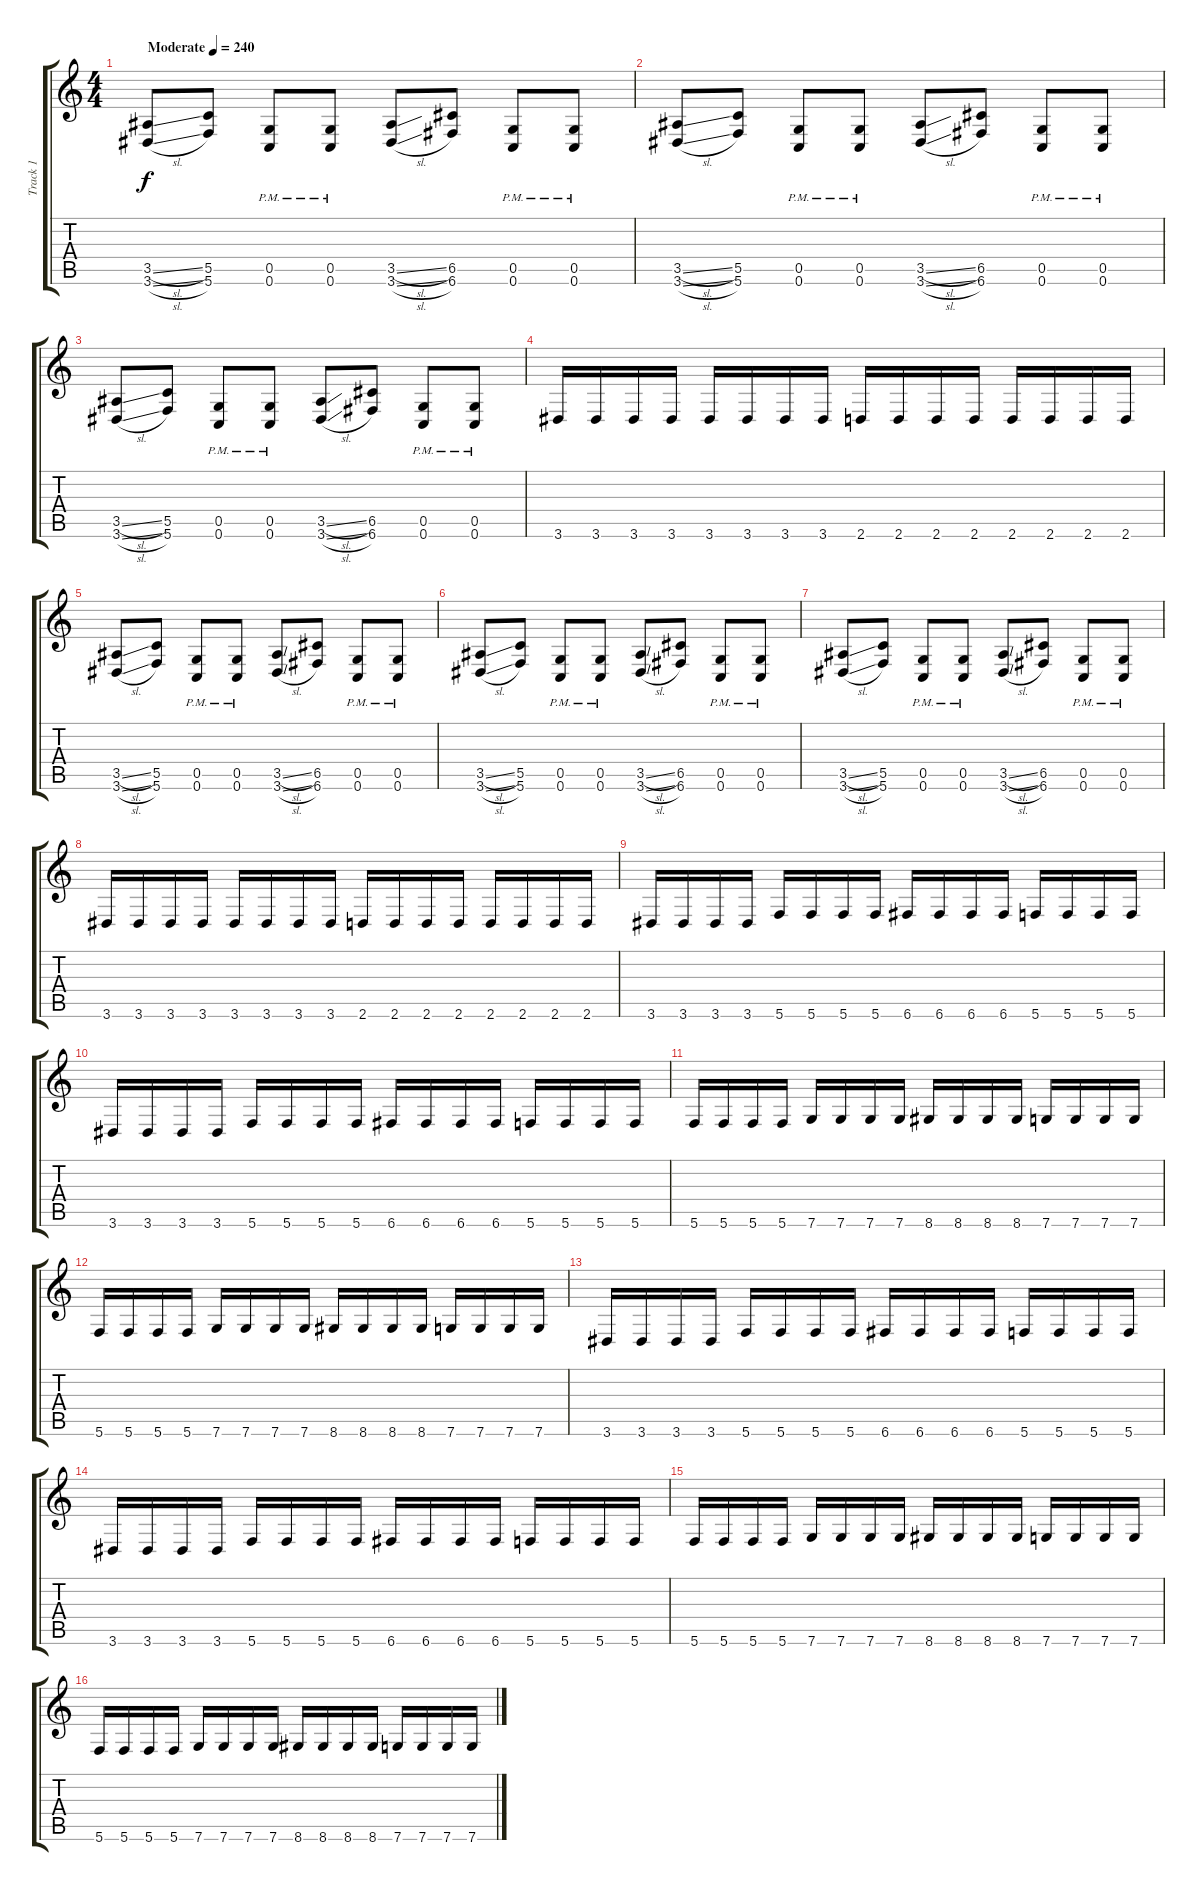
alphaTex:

\track ("Track 1" "Track 1") {instrument distortionguitar}
\staff {score tabs}
\tuning (D4 A3 F3 C3 G2 C2) {hide}
\ts (4 4)
\tempo (240 "Moderate")
\clef g2
\ks c
(3.5{sl} 3.6{sl}).8{dy f instrument distortionguitar} (5.5 5.6).8 (0.5{pm} 0.6{pm}).8 (0.5{pm} 0.6{pm}).8 (3.5{sl} 3.6{sl}).8 (6.5 6.6).8 (0.5{pm} 0.6{pm}).8 (0.5{pm} 0.6{pm}).8 |
(3.5{sl} 3.6{sl}).8 (5.5 5.6).8 (0.5{pm} 0.6{pm}).8 (0.5{pm} 0.6{pm}).8 (3.5{sl} 3.6{sl}).8 (6.5 6.6).8 (0.5{pm} 0.6{pm}).8 (0.5{pm} 0.6{pm}).8 |
(3.5{sl} 3.6{sl}).8 (5.5 5.6).8 (0.5{pm} 0.6{pm}).8 (0.5{pm} 0.6{pm}).8 (3.5{sl} 3.6{sl}).8 (6.5 6.6).8 (0.5{pm} 0.6{pm}).8 (0.5{pm} 0.6{pm}).8 |
3.6.16 3.6.16 3.6.16 3.6.16 3.6.16 3.6.16 3.6.16 3.6.16 2.6.16 2.6.16 2.6.16 2.6.16 2.6.16 2.6.16 2.6.16 2.6.16 |
(3.5{sl} 3.6{sl}).8 (5.5 5.6).8 (0.5{pm} 0.6{pm}).8 (0.5{pm} 0.6{pm}).8 (3.5{sl} 3.6{sl}).8 (6.5 6.6).8 (0.5{pm} 0.6{pm}).8 (0.5{pm} 0.6{pm}).8 |
(3.5{sl} 3.6{sl}).8 (5.5 5.6).8 (0.5{pm} 0.6{pm}).8 (0.5{pm} 0.6{pm}).8 (3.5{sl} 3.6{sl}).8 (6.5 6.6).8 (0.5{pm} 0.6{pm}).8 (0.5{pm} 0.6{pm}).8 |
(3.5{sl} 3.6{sl}).8 (5.5 5.6).8 (0.5{pm} 0.6{pm}).8 (0.5{pm} 0.6{pm}).8 (3.5{sl} 3.6{sl}).8 (6.5 6.6).8 (0.5{pm} 0.6{pm}).8 (0.5{pm} 0.6{pm}).8 |
3.6.16 3.6.16 3.6.16 3.6.16 3.6.16 3.6.16 3.6.16 3.6.16 2.6.16 2.6.16 2.6.16 2.6.16 2.6.16 2.6.16 2.6.16 2.6.16 |
3.6.16 3.6.16 3.6.16 3.6.16 5.6.16 5.6.16 5.6.16 5.6.16 6.6.16 6.6.16 6.6.16 6.6.16 5.6.16 5.6.16 5.6.16 5.6.16 |
3.6.16 3.6.16 3.6.16 3.6.16 5.6.16 5.6.16 5.6.16 5.6.16 6.6.16 6.6.16 6.6.16 6.6.16 5.6.16 5.6.16 5.6.16 5.6.16 |
5.6.16 5.6.16 5.6.16 5.6.16 7.6.16 7.6.16 7.6.16 7.6.16 8.6.16 8.6.16 8.6.16 8.6.16 7.6.16 7.6.16 7.6.16 7.6.16 |
5.6.16 5.6.16 5.6.16 5.6.16 7.6.16 7.6.16 7.6.16 7.6.16 8.6.16 8.6.16 8.6.16 8.6.16 7.6.16 7.6.16 7.6.16 7.6.16 |
3.6.16 3.6.16 3.6.16 3.6.16 5.6.16 5.6.16 5.6.16 5.6.16 6.6.16 6.6.16 6.6.16 6.6.16 5.6.16 5.6.16 5.6.16 5.6.16 |
3.6.16 3.6.16 3.6.16 3.6.16 5.6.16 5.6.16 5.6.16 5.6.16 6.6.16 6.6.16 6.6.16 6.6.16 5.6.16 5.6.16 5.6.16 5.6.16 |
5.6.16 5.6.16 5.6.16 5.6.16 7.6.16 7.6.16 7.6.16 7.6.16 8.6.16 8.6.16 8.6.16 8.6.16 7.6.16 7.6.16 7.6.16 7.6.16 |
5.6.16 5.6.16 5.6.16 5.6.16 7.6.16 7.6.16 7.6.16 7.6.16 8.6.16 8.6.16 8.6.16 8.6.16 7.6.16 7.6.16 7.6.16 7.6.16
